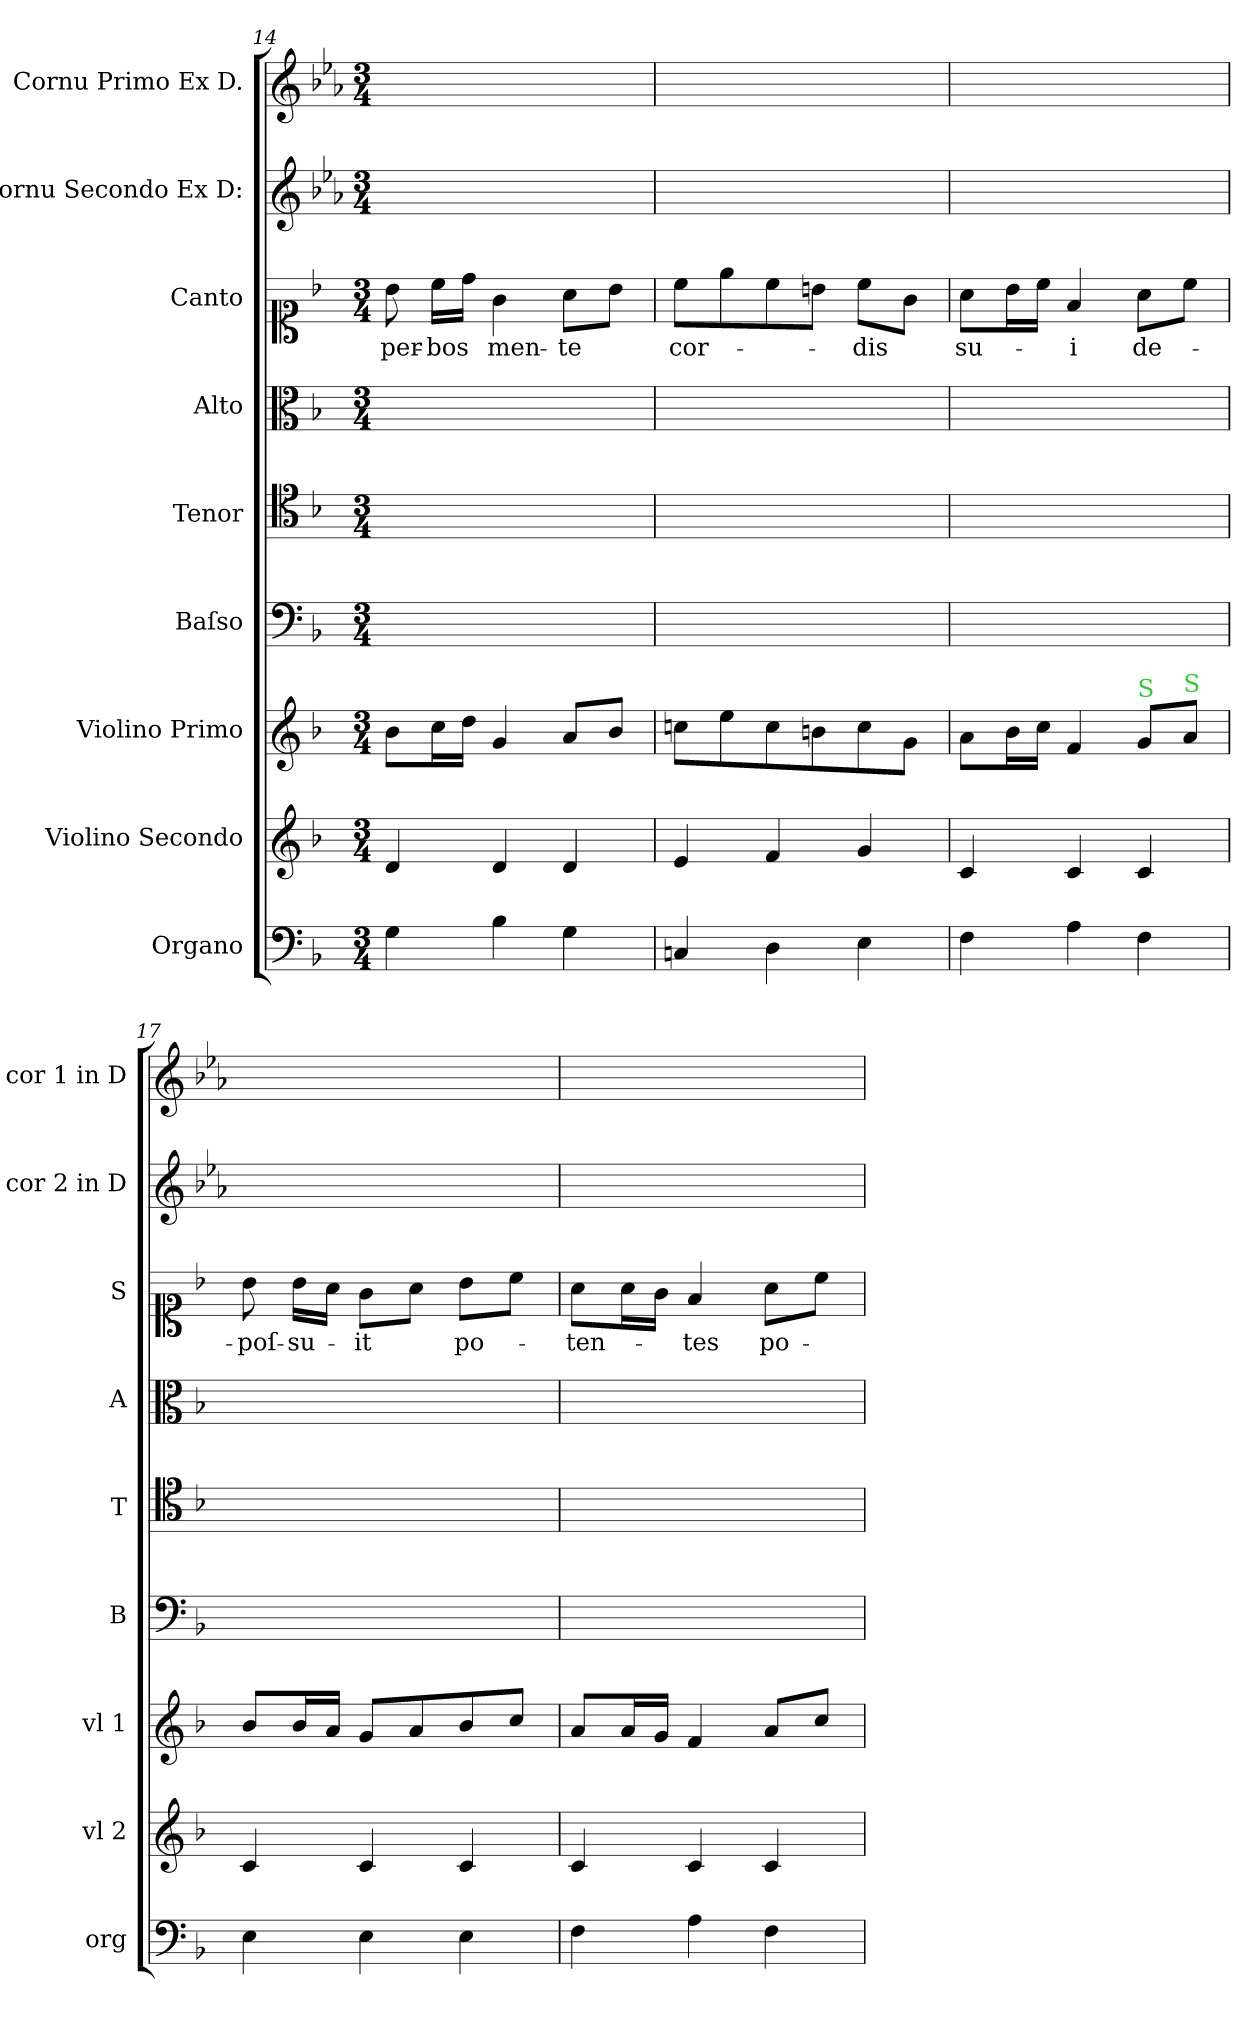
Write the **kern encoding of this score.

**kern	**kern	**kern	**kern	**kern	**kern	**kern	**text	**kern	**kern
*part9	*part8	*part7	*part6	*part5	*part4	*part3	*part3	*part2	*part1
*staff9	*staff8	*staff7	*staff6	*staff5	*staff4	*staff3	*staff3	*staff2	*staff1
*I"Organo	*I"Violino Secondo	*I"Violino Primo	*I"Baſso	*I"Tenor	*I"Alto	*I"Canto	*	*I"Cornu Secondo Ex D:	*I"Cornu Primo Ex D.
*I'org	*I'vl 2	*I'vl 1	*I'B	*I'T	*I'A	*I'S	*	*I'cor 2 in D	*I'cor 1 in D
*clefF4	*clefG2	*clefG2	*clefF4	*clefC4	*clefC3	*clefC1	*	*clefG2	*clefG2
*	*	*	*	*	*	*	*	*ITrd-1c-2	*ITrd-1c-2
*k[b-]	*k[b-]	*k[b-]	*k[b-]	*k[b-]	*k[b-]	*k[b-]	*	*k[b-]	*k[b-]
*d:	*d:	*d:	*d:	*d:	*d:	*d:	*	*d:	*d:
*M3/4	*M3/4	*M3/4	*M3/4	*M3/4	*M3/4	*M3/4	*	*M3/4	*M3/4
=14	=14	=14	=14	=14	=14	=14	=14	=14	=14
4G\	4d/	8b-\L	2.ryy	2.ryy	2.ryy	8b-\	-per-	2.ryy	2.ryy
.	.	16cc\L	.	.	.	16cc\LL	-bos	.	.
.	.	16dd\JJ	.	.	.	16dd\JJ	.	.	.
4B-\	4d/	4g/	.	.	.	4g\	men-	.	.
4G\	4d/	8a/L	.	.	.	8a\L	-te	.	.
.	.	8b-/J	.	.	.	8b-\J	.	.	.
=15	=15	=15	=15	=15	=15	=15	=15	=15	=15
4Cn/	4e/	8ccn\L	2.ryy	2.ryy	2.ryy	8cc\L	cor-	2.ryy	2.ryy
.	.	8ee\	.	.	.	8ee\	.	.	.
4D\	4f/	8cc\	.	.	.	8cc\	.	.	.
.	.	8bn\	.	.	.	8bn\J	.	.	.
4E\	4g/	8cc\	.	.	.	8cc\L	-dis	.	.
.	.	8g\J	.	.	.	8g\J	.	.	.
=16	=16	=16	=16	=16	=16	=16	=16	=16	=16
4F\	4c/	8a\L	2.ryy	2.ryy	2.ryy	8a\L	su-	2.ryy	2.ryy
.	.	16b-\L	.	.	.	16b-\L	.	.	.
.	.	16cc\JJ	.	.	.	16cc\JJ	.	.	.
4A\	4c/	4f/	.	.	.	4f/	-i	.	.
!	!	!LO:TX:a:color=limegreen:t=S	!	!	!	!	!	!	!
4F\	4c/	8g/L	.	.	.	8a\L	de-	.	.
!	!	!LO:TX:a:color=limegreen:t=S	!	!	!	!	!	!	!
.	.	8a/J	.	.	.	8cc\J	.	.	.
=17	=17	=17	=17	=17	=17	=17	=17	=17	=17
4E\	4c/	8b-/L	2.ryy	2.ryy	2.ryy	8b-\	-poſ-	2.ryy	2.ryy
.	.	16b-/L	.	.	.	16b-\LL	-su-	.	.
.	.	16a/JJ	.	.	.	16a\JJ	.	.	.
4E\	4c/	8g/L	.	.	.	8g\L	-it	.	.
.	.	8a/	.	.	.	8a\J	.	.	.
4E\	4c/	8b-/	.	.	.	8b-\L	po-	.	.
.	.	8cc/J	.	.	.	8cc\J	.	.	.
=18	=18	=18	=18	=18	=18	=18	=18	=18	=18
4F\	4c/	8a/L	2.ryy	2.ryy	2.ryy	8a\L	-ten-	2.ryy	2.ryy
.	.	16a/L	.	.	.	16a\L	.	.	.
.	.	16g/JJ	.	.	.	16g\JJ	.	.	.
4A\	4c/	4f/	.	.	.	4f/	-tes	.	.
4F\	4c/	8a/L	.	.	.	8a\L	po-	.	.
.	.	8cc/J	.	.	.	8cc\J	.	.	.
=	=	=	=	=	=	=	=	=	=
*-	*-	*-	*-	*-	*-	*-	*-	*-	*-
